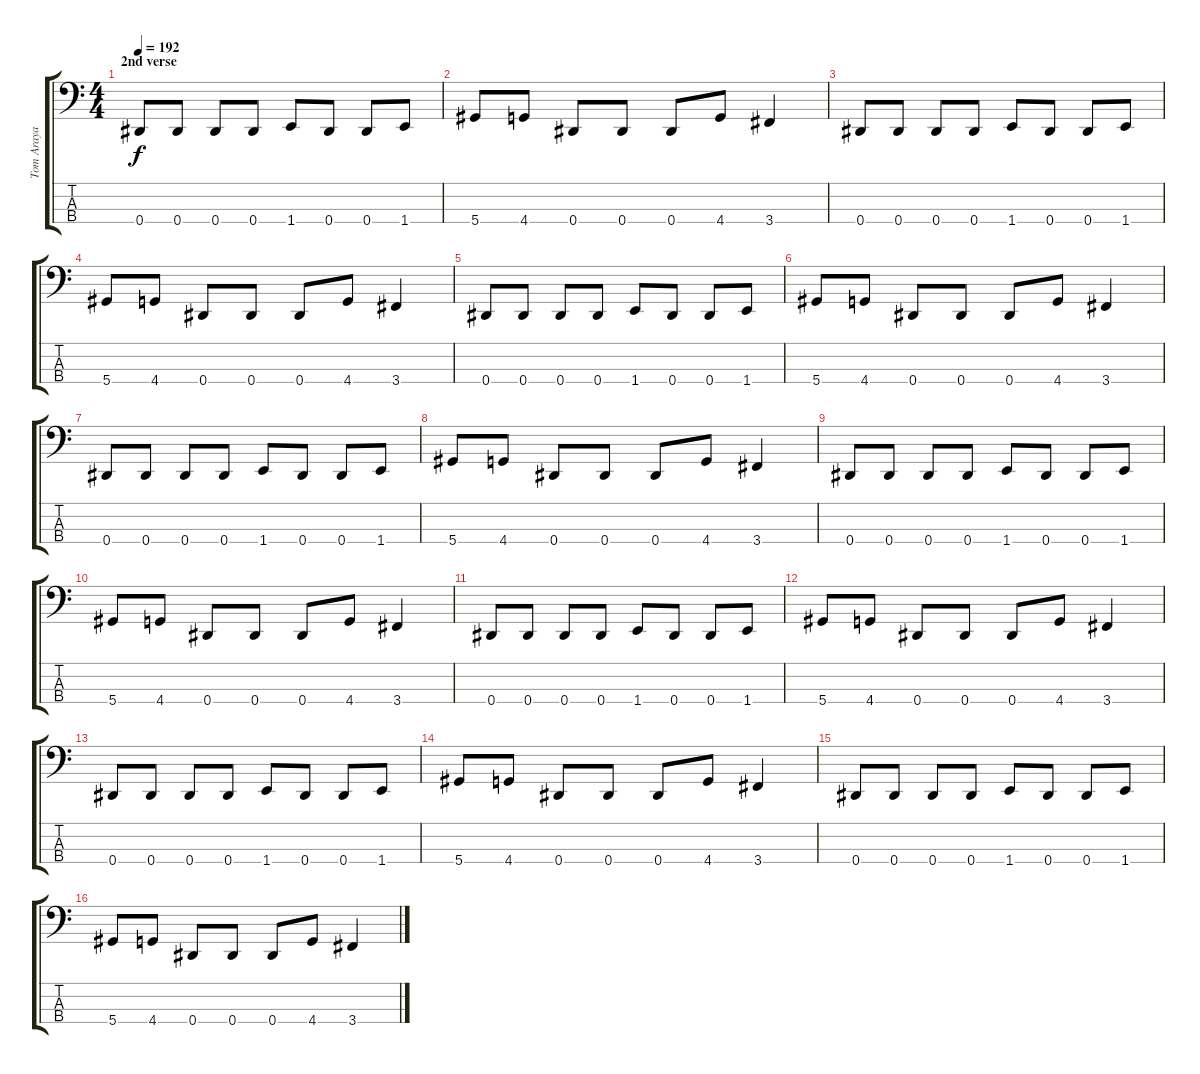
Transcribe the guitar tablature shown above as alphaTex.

\track ("Tom Araya" "Tom Araya") {instrument electricbasspick}
\staff {score tabs}
\tuning (Gb2 Db2 Ab1 Eb1) {hide}
\ts (4 4)
\section ("" "2nd verse")
\tempo 192
\clef f4
\ks c
0.4.8{dy f} 0.4.8 0.4.8 0.4.8 1.4.8 0.4.8 0.4.8 1.4.8 |
5.4.8 4.4.8 0.4.8 0.4.8 0.4.8 4.4.8 3.4.4 |
0.4.8 0.4.8 0.4.8 0.4.8 1.4.8 0.4.8 0.4.8 1.4.8 |
5.4.8 4.4.8 0.4.8 0.4.8 0.4.8 4.4.8 3.4.4 |
0.4.8 0.4.8 0.4.8 0.4.8 1.4.8 0.4.8 0.4.8 1.4.8 |
5.4.8 4.4.8 0.4.8 0.4.8 0.4.8 4.4.8 3.4.4 |
0.4.8 0.4.8 0.4.8 0.4.8 1.4.8 0.4.8 0.4.8 1.4.8 |
5.4.8 4.4.8 0.4.8 0.4.8 0.4.8 4.4.8 3.4.4 |
0.4.8 0.4.8 0.4.8 0.4.8 1.4.8 0.4.8 0.4.8 1.4.8 |
5.4.8 4.4.8 0.4.8 0.4.8 0.4.8 4.4.8 3.4.4 |
0.4.8 0.4.8 0.4.8 0.4.8 1.4.8 0.4.8 0.4.8 1.4.8 |
5.4.8 4.4.8 0.4.8 0.4.8 0.4.8 4.4.8 3.4.4 |
0.4.8 0.4.8 0.4.8 0.4.8 1.4.8 0.4.8 0.4.8 1.4.8 |
5.4.8 4.4.8 0.4.8 0.4.8 0.4.8 4.4.8 3.4.4 |
0.4.8 0.4.8 0.4.8 0.4.8 1.4.8 0.4.8 0.4.8 1.4.8 |
5.4.8 4.4.8 0.4.8 0.4.8 0.4.8 4.4.8 3.4.4
